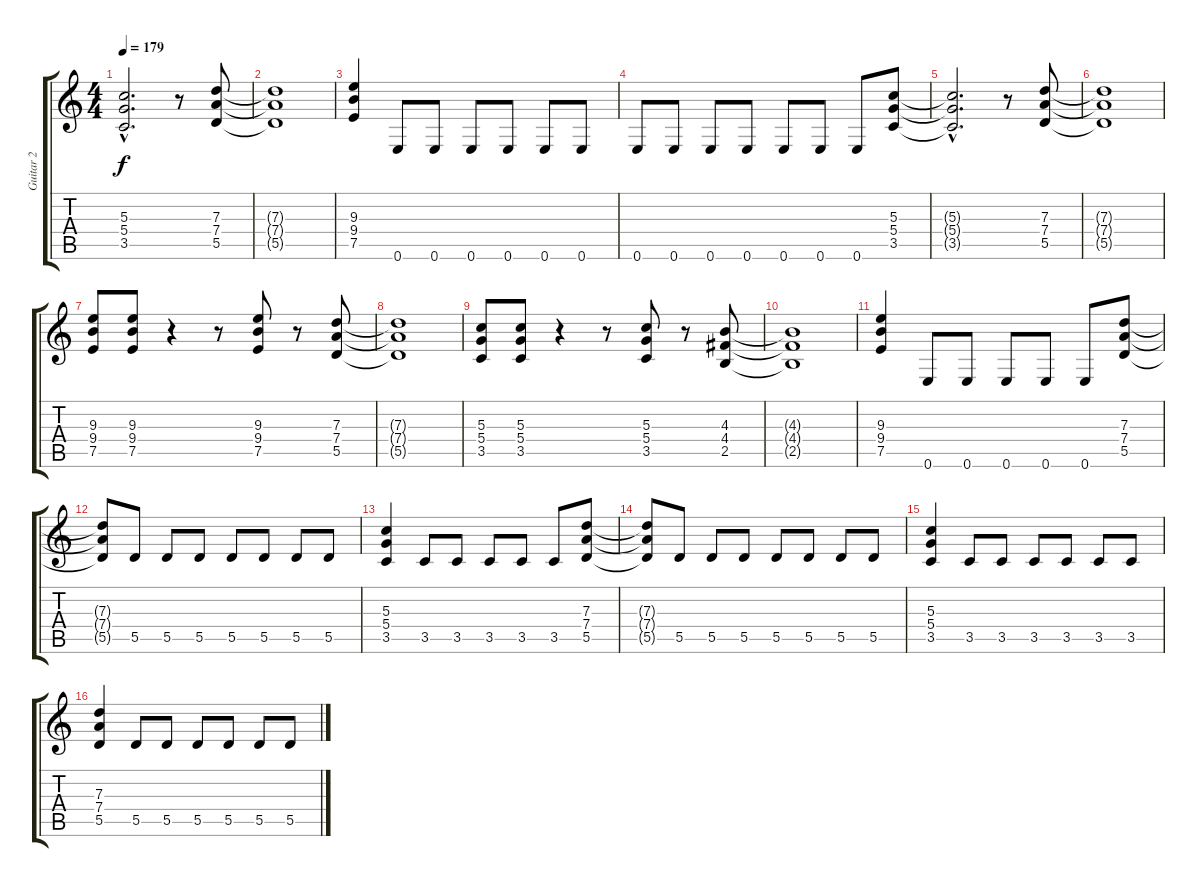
\track ("Guitar 2" "Guitar 2") {instrument distortionguitar}
\staff {score tabs}
\tuning (E4 B3 G3 D3 A2 E2) {hide}
\ts (4 4)
\tempo 179
\clef g2
\ks c
(5.3{hac t} 5.4{hac t} 3.5{hac t}).2{d dy f} r.8 (7.3 7.4 5.5).8 |
(7.3{t} 7.4{t} 5.5{t}).1 |
(9.3 9.4 7.5).4 0.6.8 0.6.8 0.6.8 0.6.8 0.6.8 0.6.8 |
0.6.8 0.6.8 0.6.8 0.6.8 0.6.8 0.6.8 0.6.8 (5.3 5.4 3.5).8 |
(5.3{hac t} 5.4{hac t} 3.5{hac t}).2{d} r.8 (7.3 7.4 5.5).8 |
(7.3{t} 7.4{t} 5.5{t}).1 |
(9.3 9.4 7.5).8 (9.3 9.4 7.5).8 r.4 r.8 (9.3 9.4 7.5).8 r.8 (7.3 7.4 5.5).8 |
(7.3{t} 7.4{t} 5.5{t}).1 |
(5.3 5.4 3.5).8 (5.3 5.4 3.5).8 r.4 r.8 (5.3 5.4 3.5).8 r.8 (4.3 4.4 2.5).8 |
(4.3{t} 4.4{t} 2.5{t}).1 |
(9.3 9.4 7.5).4 0.6.8 0.6.8 0.6.8 0.6.8 0.6.8 (7.3 7.4 5.5).8 |
(7.3{t} 7.4{t} 5.5{t}).8 5.5.8 5.5.8 5.5.8 5.5.8 5.5.8 5.5.8 5.5.8 |
(5.3 5.4 3.5).4 3.5.8 3.5.8 3.5.8 3.5.8 3.5.8 (7.3 7.4 5.5).8 |
(7.3{t} 7.4{t} 5.5{t}).8 5.5.8 5.5.8 5.5.8 5.5.8 5.5.8 5.5.8 5.5.8 |
(5.3 5.4 3.5).4 3.5.8 3.5.8 3.5.8 3.5.8 3.5.8 3.5.8 |
(7.3 7.4 5.5).4 5.5.8 5.5.8 5.5.8 5.5.8 5.5.8 5.5.8
